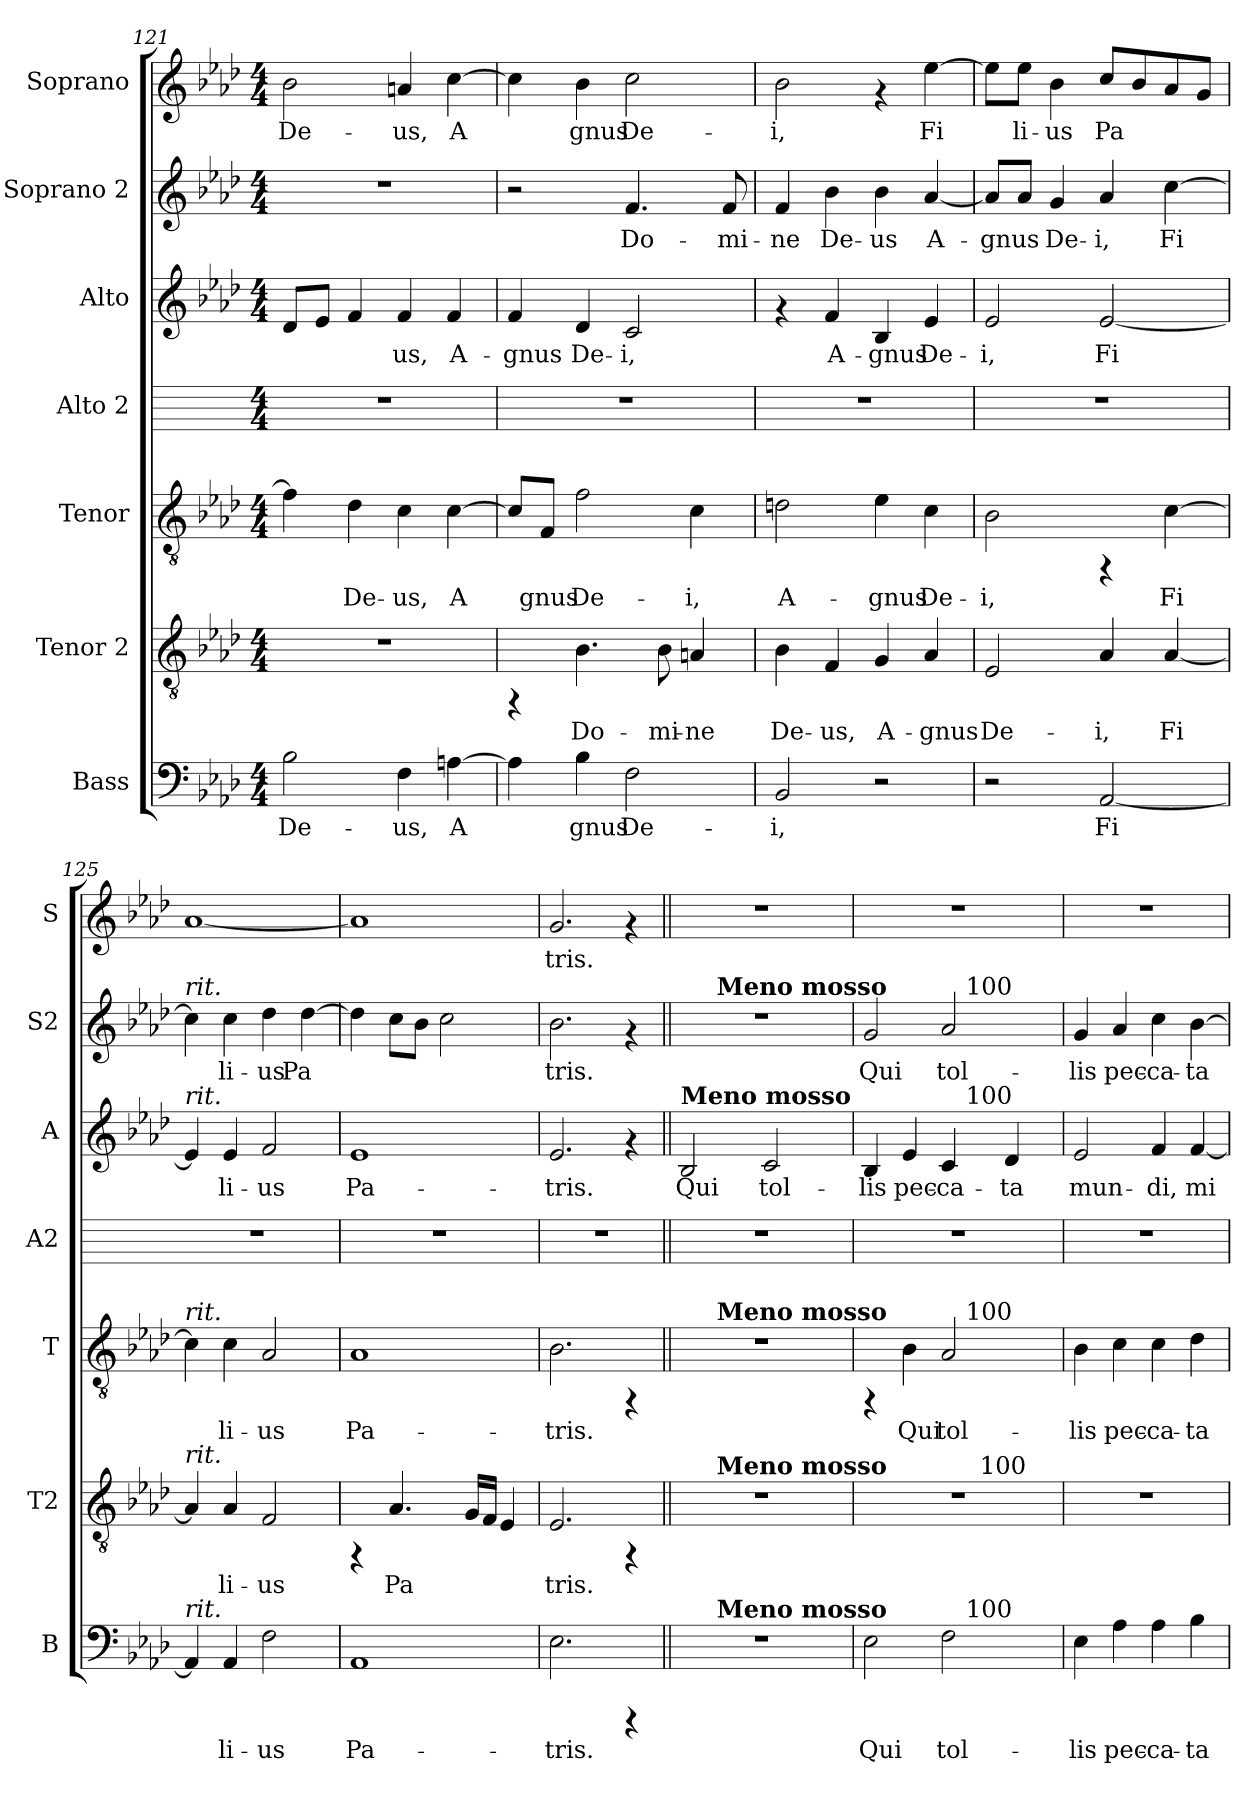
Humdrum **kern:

**kern	**text	**kern	**text	**kern	**text	**kern	**kern	**text	**kern	**text	**kern	**text
*part7	*part7	*part6	*part6	*part5	*part5	*part4	*part3	*part3	*part2	*part2	*part1	*part1
*staff7	*staff7	*staff6	*staff6	*staff5	*staff5	*staff4	*staff3	*staff3	*staff2	*staff2	*staff1	*staff1
*I"Bass	*	*I"Tenor 2	*	*I"Tenor	*	*I"Alto 2	*I"Alto	*	*I"Soprano 2	*	*I"Soprano	*
*I'B	*	*I'T2	*	*I'T	*	*I'A2	*I'A	*	*I'S2	*	*I'S	*
*clefF4	*	*clefGv2	*	*clefGv2	*	*	*clefG2	*	*clefG2	*	*clefG2	*
*k[b-e-a-d-]	*	*k[b-e-a-d-]	*	*k[b-e-a-d-]	*	*k[]	*k[b-e-a-d-]	*	*k[b-e-a-d-]	*	*k[b-e-a-d-]	*
*A-:	*	*A-:	*	*A-:	*	*C:	*A-:	*	*A-:	*	*A-:	*
*M4/4	*	*M4/4	*	*M4/4	*	*M4/4	*M4/4	*	*M4/4	*	*M4/4	*
=121	=121	=121	=121	=121	=121	=121	=121	=121	=121	=121	=121	=121
!	!LO:LY:b:cj	!	!	!	!LO:LY:b:cj	!	!	!LO:LY:b:cj	!	!	!	!LO:LY:b:cj
2B-\	De-	1r	.	4f\]	.	1r	8d-/L	--	1r	.	2b-\	De-
!	!	!	!	!	!	!	!	!LO:LY:b:cj	!	!	!	!
.	.	.	.	.	.	.	8e-/J	--	.	.	.	.
!	!	!	!	!	!LO:LY:b:cj	!	!	!LO:LY:b:cj	!	!	!	!
.	.	.	.	4d-\	De-	.	4f/	--	.	.	.	.
!	!LO:LY:b:cj	!	!	!	!LO:LY:b:cj	!	!	!LO:LY:b:cj	!	!	!	!LO:LY:b:cj
4F\	-us,	.	.	4c\	-us,	.	4f/	-us,	.	.	4an/	-us,
!	!LO:LY:b:cj	!	!	!	!LO:LY:b:cj	!	!	!LO:LY:b:cj	!	!	!	!LO:LY:b:cj
[>4An\	A-	.	.	[>4c\	A-	.	4f/	A-	.	.	[>4cc\	A-
=122	=122	=122	=122	=122	=122	=122	=122	=122	=122	=122	=122	=122
!	!LO:LY:b:cj	!	!	!	!LO:LY:b:cj	!	!	!LO:LY:b:cj	!	!	!	!LO:LY:b:cj
4A\]	--	4rFF	.	8c/L]	--	1r	4f/	-gnus	2r	.	4cc\]	--
!	!	!	!	!	!LO:LY:b:cj	!	!	!	!	!	!	!
.	.	.	.	8F/J	-gnus	.	.	.	.	.	.	.
!	!LO:LY:b:cj	!	!LO:LY:b:cj	!	!LO:LY:b:cj	!	!	!LO:LY:b:cj	!	!	!	!LO:LY:b:cj
4B-\	-gnus	4.B-\	Do-	2f\	De-	.	4d-/	De-	.	.	4b-\	-gnus
!	!LO:LY:b:cj	!	!	!	!	!	!	!LO:LY:b:cj	!	!LO:LY:b:cj	!	!LO:LY:b:cj
2F\	De-	.	.	.	.	.	2c/	-i,	4.f/	Do-	2cc\	De-
!	!	!	!LO:LY:b:cj	!	!	!	!	!	!	!	!	!
.	.	8B-\	-mi-	.	.	.	.	.	.	.	.	.
!	!	!	!LO:LY:b:cj	!	!LO:LY:b:cj	!	!	!	!	!	!	!
.	.	4An/	-ne	4c\	-i,	.	.	.	.	.	.	.
!	!	!	!	!	!	!	!	!	!	!LO:LY:b:cj	!	!
.	.	.	.	.	.	.	.	.	8f/	-mi-	.	.
=123	=123	=123	=123	=123	=123	=123	=123	=123	=123	=123	=123	=123
!	!LO:LY:b:cj	!	!LO:LY:b:cj	!	!LO:LY:b:cj	!	!	!	!	!LO:LY:b:cj	!	!LO:LY:b:cj
2BB-/	-i,	4B-\	De-	2dn\	A-	1r	4rf	.	4f/	-ne	2b-\	-i,
!	!	!	!LO:LY:b:cj	!	!	!	!	!LO:LY:b:cj	!	!LO:LY:b:cj	!	!
.	.	4F/	-us,	.	.	.	4f/	A-	4b-\	De-	.	.
!	!	!	!LO:LY:b:cj	!	!LO:LY:b:cj	!	!	!LO:LY:b:cj	!	!LO:LY:b:cj	!	!
2r	.	4G/	A-	4e-\	-gnus	.	4B-/	-gnus	4b-\	-us	4rf	.
!	!	!	!LO:LY:b:cj	!	!LO:LY:b:cj	!	!	!LO:LY:b:cj	!	!LO:LY:b:cj	!	!LO:LY:b:cj
.	.	4A-/	-gnus	4c\	De-	.	4e-/	De-	[<4a-/	A-	[>4ee-\	Fi-
=124	=124	=124	=124	=124	=124	=124	=124	=124	=124	=124	=124	=124
!	!	!	!LO:LY:b:cj	!	!LO:LY:b:cj	!	!	!LO:LY:b:cj	!	!LO:LY:b:cj	!	!LO:LY:b:cj
2r	.	2E-/	De-	2B-\	-i,	1r	2e-/	-i,	8a-/L]	-gnus	8ee-\L]	--
!	!	!	!	!	!	!	!	!	!	!LO:LY:b:cj	!	!LO:LY:b:cj
.	.	.	.	.	.	.	.	.	8a-/J	.	8ee-\J	-li-
!	!	!	!	!	!	!	!	!	!	!LO:LY:b:cj	!	!LO:LY:b:cj
.	.	.	.	.	.	.	.	.	4g/	De-	4b-\	-us
!	!LO:LY:b:cj	!	!LO:LY:b:cj	!	!	!	!	!LO:LY:b:cj	!	!LO:LY:b:cj	!	!LO:LY:b:cj
[>2AA-/	Fi-	4A-/	-i,	4rFF	.	.	[>2e-/	Fi-	4a-/	-i,	8cc/L	Pa-
!	!	!	!	!	!	!	!	!	!	!	!	!LO:LY:b:cj
.	.	.	.	.	.	.	.	.	.	.	8b-/	--
!	!	!	!LO:LY:b:cj	!	!LO:LY:b:cj	!	!	!	!	!LO:LY:b:cj	!	!LO:LY:b:cj
.	.	[>4A-/	Fi-	[>4c\	Fi-	.	.	.	[>4cc\	Fi-	8a-/	--
!	!	!	!	!	!	!	!	!	!	!	!	!LO:LY:b:cj
.	.	.	.	.	.	.	.	.	.	.	8g/J	--
!!LO:PB:g=z
=125	=125	=125	=125	=125	=125	=125	=125	=125	=125	=125	=125	=125
!	!	!	!	!	!	!	!	!	!LO:TX:a:i:t=rit.	!	!	!
!	!	!	!	!	!	!	!LO:TX:a:i:t=rit.	!	!	!	!	!
!	!	!	!	!LO:TX:a:i:t=rit.	!	!	!	!	!	!	!	!
!	!	!LO:TX:a:i:t=rit.	!	!	!	!	!	!	!	!	!	!
!LO:TX:a:i:t=rit.	!	!	!	!	!	!	!	!	!	!	!	!
!	!LO:LY:b:cj	!	!LO:LY:b:cj	!	!LO:LY:b:cj	!	!	!LO:LY:b:cj	!	!LO:LY:b:cj	!	!LO:LY:b:cj
4AA-/]	--	4A-/]	--	4c\]	--	1r	4e-/]	--	4cc\]	--	[<1a-	--
!	!LO:LY:b:cj	!	!LO:LY:b:cj	!	!LO:LY:b:cj	!	!	!LO:LY:b:cj	!	!LO:LY:b:cj	!	!
4AA-/	-li-	4A-/	-li-	4c\	-li-	.	4e-/	-li-	4cc\	-li-	.	.
!	!LO:LY:b:cj	!	!LO:LY:b:cj	!	!LO:LY:b:cj	!	!	!LO:LY:b:cj	!	!LO:LY:b:cj	!	!
2F\	-us	2F/	-us	2A-/	-us	.	2f/	-us	4dd-\	-us	.	.
!	!	!	!	!	!	!	!	!	!	!LO:LY:b:cj	!	!
.	.	.	.	.	.	.	.	.	[>4dd-\	Pa-	.	.
=126	=126	=126	=126	=126	=126	=126	=126	=126	=126	=126	=126	=126
!	!LO:LY:b:cj	!	!	!	!LO:LY:b:cj	!	!	!LO:LY:b:cj	!	!LO:LY:b:cj	!	!LO:LY:b:cj
1AA-	Pa-	4rFF	.	1A-	Pa-	1r	1e-	Pa-	4dd-\]	--	1a-]	--
!	!	!	!LO:LY:b:cj	!	!	!	!	!	!	!LO:LY:b:cj	!	!
.	.	4.A-/	Pa-	.	.	.	.	.	8cc\L	--	.	.
!	!	!	!	!	!	!	!	!	!	!LO:LY:b:cj	!	!
.	.	.	.	.	.	.	.	.	8b-\J	--	.	.
!	!	!	!	!	!	!	!	!	!	!LO:LY:b:cj	!	!
.	.	.	.	.	.	.	.	.	2cc\	--	.	.
!	!	!	!LO:LY:b:cj	!	!	!	!	!	!	!	!	!
.	.	16G/L	--	.	.	.	.	.	.	.	.	.
!	!	!	!LO:LY:b:cj	!	!	!	!	!	!	!	!	!
.	.	16F/J	--	.	.	.	.	.	.	.	.	.
!	!	!	!LO:LY:b:cj	!	!	!	!	!	!	!	!	!
.	.	4E-/	--	.	.	.	.	.	.	.	.	.
=127	=127	=127	=127	=127	=127	=127	=127	=127	=127	=127	=127	=127
!	!LO:LY:b:cj	!	!LO:LY:b:cj	!	!LO:LY:b:cj	!	!	!LO:LY:b:cj	!	!LO:LY:b:cj	!	!LO:LY:b:cj
2.E-\	-tris.	2.E-/	-tris.	2.B-\	-tris.	1r	2.e-/	-tris.	2.b-\	-tris.	2.g/	-tris.
4rCCC	.	4rFF	.	4rFF	.	.	4rf	.	4rf	.	4rf	.
=128||	=128||	=128||	=128||	=128||	=128||	=128||	=128||	=128||	=128||	=128||	=128||	=128||
!	!	!	!	!	!	!	!LO:TX:a:B:t=Meno mosso	!	!	!	!	!
!	!	!	!	!	!	!	!	!LO:LY:b:cj	!	!	!	!
*^	*	*^	*	*^	*	*	*	*	*^	*	*	*
1r	8ryy	.	1r	8ryy	.	1r	8ryy	.	1r	2B-/	Qui	1r	8ryy	.	1r	.
.	32ryy	.	.	32ryy	.	.	32ryy	.	.	.	.	.	32ryy	.	.	.
!	!	!	!	!	!	!	!	!	!	!	!	!	!LO:TX:a:B:t=Meno mosso	!	!	!
!	!	!	!	!	!	!	!LO:TX:a:B:t=Meno mosso	!	!	!	!	!	!	!	!	!
!	!	!	!	!LO:TX:a:B:t=Meno mosso	!	!	!	!	!	!	!	!	!	!	!	!
!	!LO:TX:a:B:t=Meno mosso	!	!	!	!	!	!	!	!	!	!	!	!	!	!	!
.	2ryy	.	.	2ryy	.	.	2ryy	.	.	.	.	.	2ryy	.	.	.
!	!	!	!	!	!	!	!	!	!	!	!LO:LY:b:cj	!	!	!	!	!
.	.	.	.	.	.	.	.	.	.	2c/	tol-	.	.	.	.	.
.	4ryy	.	.	4ryy	.	.	4ryy	.	.	.	.	.	4ryy	.	.	.
.	16.ryy	.	.	16.ryy	.	.	16.ryy	.	.	.	.	.	16.ryy	.	.	.
=129	=129	=129	=129	=129	=129	=129	=129	=129	=129	=129	=129	=129	=129	=129	=129	=129
!	!	!LO:LY:b:cj	!	!	!	!	!	!	!	!	!LO:LY:b:cj	!	!	!LO:LY:b:cj	!	!
*	*	*	*	*	*	*	*	*	*	*^	*	*	*	*	*	*
2E-\	2ryy	Qui	1r	2ryy	.	4rFF	2ryy	.	1r	4B-/	2ryy	-lis	2g/	2ryy	Qui	1r	.
!	!	!	!	!	!	!	!	!LO:LY:b:cj	!	!	!	!LO:LY:b:cj	!	!	!	!	!
.	.	.	.	.	.	4B-\	.	Qui	.	4e-/	.	pec-	.	.	.	.	.
!	!	!LO:LY:b:cj	!	!	!	!	!	!LO:LY:b:cj	!	!	!	!LO:LY:b:cj	!	!	!LO:LY:b:cj	!	!
2F\	16ryy	tol-	.	8ryy	.	2A-/	16ryy	tol-	.	4c/	16ryy	-ca-	2a-/	16ryy	tol-	.	.
.	64ryy	.	.	.	.	.	64ryy	.	.	.	64ryy	.	.	64ryy	.	.	.
!	!	!	!	!	!	!	!	!	!	!	!	!	!	!LO:TX:a:t=100	!	!	!
!	!	!	!	!	!	!	!	!	!	!	!LO:TX:a:t=100	!	!	!	!	!	!
!	!	!	!	!	!	!	!LO:TX:a:t=100	!	!	!	!	!	!	!	!	!	!
!	!LO:TX:a:t=100	!	!	!	!	!	!	!	!	!	!	!	!	!	!	!	!
.	4ryy	.	.	.	.	.	4ryy	.	.	.	4ryy	.	.	4ryy	.	.	.
!	!	!	!	!LO:TX:a:t=100	!	!	!	!	!	!	!	!	!	!	!	!	!
.	.	.	.	4.ryy	.	.	.	.	.	.	.	.	.	.	.	.	.
!	!	!	!	!	!	!	!	!	!	!	!	!LO:LY:b:cj	!	!	!	!	!
.	.	.	.	.	.	.	.	.	.	4d-/	.	-ta	.	.	.	.	.
.	8ryy	.	.	.	.	.	8ryy	.	.	.	8ryy	.	.	8ryy	.	.	.
.	32.ryy	.	.	.	.	.	32.ryy	.	.	.	32.ryy	.	.	32.ryy	.	.	.
=130	=130	=130	=130	=130	=130	=130	=130	=130	=130	=130	=130	=130	=130	=130	=130	=130	=130
!	!	!LO:LY:b:cj	!	!	!	!	!	!LO:LY:b:cj	!	!	!	!LO:LY:b:cj	!	!	!LO:LY:b:cj	!	!
*v	*v	*	*	*	*	*v	*v	*	*	*v	*v	*	*v	*v	*	*	*
*	*	*v	*v	*	*	*	*	*	*	*	*	*	*
4E-\	-lis	1r	.	4B-\	-lis	1r	2e-/	mun-	4g/	-lis	1r	.
!	!LO:LY:b:cj	!	!	!	!LO:LY:b:cj	!	!	!	!	!LO:LY:b:cj	!	!
4A-\	pec-	.	.	4c\	pec-	.	.	.	4a-/	pec-	.	.
!	!LO:LY:b:cj	!	!	!	!LO:LY:b:cj	!	!	!LO:LY:b:cj	!	!LO:LY:b:cj	!	!
4A-\	-ca-	.	.	4c\	-ca-	.	4f/	-di,	4cc\	-ca-	.	.
!	!LO:LY:b:cj	!	!	!	!LO:LY:b:cj	!	!	!LO:LY:b:cj	!	!LO:LY:b:cj	!	!
4B-\	-ta	.	.	4d-\	-ta	.	[<4f/	mi-	[>4b-\	-ta	.	.
=	=	=	=	=	=	=	=	=	=	=	=	=
*-	*-	*-	*-	*-	*-	*-	*-	*-	*-	*-	*-	*-
